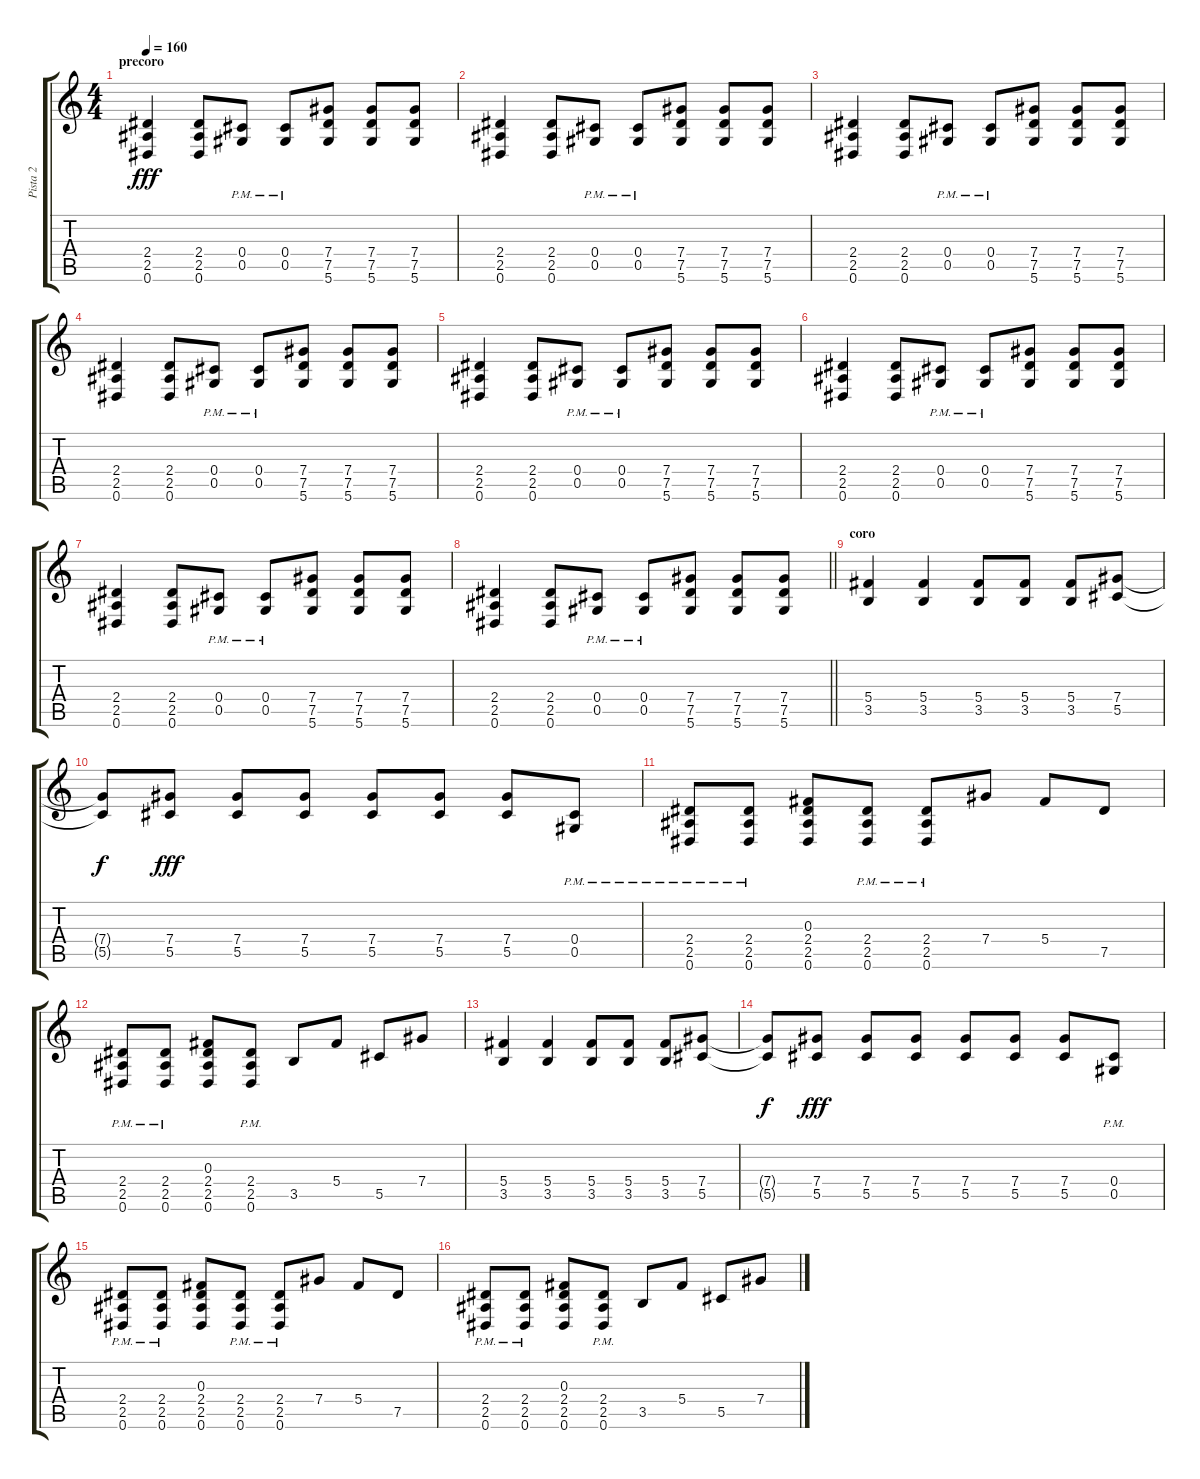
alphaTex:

\track ("Pista 2" "Pista 2") {instrument overdrivenguitar}
\staff {score tabs}
\tuning (Eb4 Bb3 Gb3 Db3 Ab2 Eb2) {hide}
\ts (4 4)
\section ("" "precoro")
\tempo 160
\clef g2
\ks c
(2.4 2.5 0.6).4{dy fff} (2.4 2.5 0.6).8 (0.4{pm} 0.5{pm}).8 (0.4{pm} 0.5{pm}).8 (7.4 7.5 5.6).8 (7.4 7.5 5.6).8 (7.4 7.5 5.6).8 |
(2.4 2.5 0.6).4 (2.4 2.5 0.6).8 (0.4{pm} 0.5{pm}).8 (0.4{pm} 0.5{pm}).8 (7.4 7.5 5.6).8 (7.4 7.5 5.6).8 (7.4 7.5 5.6).8 |
(2.4 2.5 0.6).4 (2.4 2.5 0.6).8 (0.4{pm} 0.5{pm}).8 (0.4{pm} 0.5{pm}).8 (7.4 7.5 5.6).8 (7.4 7.5 5.6).8 (7.4 7.5 5.6).8 |
(2.4 2.5 0.6).4 (2.4 2.5 0.6).8 (0.4{pm} 0.5{pm}).8 (0.4{pm} 0.5{pm}).8 (7.4 7.5 5.6).8 (7.4 7.5 5.6).8 (7.4 7.5 5.6).8 |
(2.4 2.5 0.6).4 (2.4 2.5 0.6).8 (0.4{pm} 0.5{pm}).8 (0.4{pm} 0.5{pm}).8 (7.4 7.5 5.6).8 (7.4 7.5 5.6).8 (7.4 7.5 5.6).8 |
(2.4 2.5 0.6).4 (2.4 2.5 0.6).8 (0.4{pm} 0.5{pm}).8 (0.4{pm} 0.5{pm}).8 (7.4 7.5 5.6).8 (7.4 7.5 5.6).8 (7.4 7.5 5.6).8 |
(2.4 2.5 0.6).4 (2.4 2.5 0.6).8 (0.4{pm} 0.5{pm}).8 (0.4{pm} 0.5{pm}).8 (7.4 7.5 5.6).8 (7.4 7.5 5.6).8 (7.4 7.5 5.6).8 |
\barLineRight lightlight
(2.4 2.5 0.6).4 (2.4 2.5 0.6).8 (0.4{pm} 0.5{pm}).8 (0.4{pm} 0.5{pm}).8 (7.4 7.5 5.6).8 (7.4 7.5 5.6).8 (7.4 7.5 5.6).8 |
\section ("" "coro")
(5.4 3.5).4 (5.4 3.5).4 (5.4 3.5).8 (5.4 3.5).8 (5.4 3.5).8 (7.4 5.5).8 |
(7.4{t} 5.5{t}).8{dy f} (7.4 5.5).8{dy fff} (7.4 5.5).8 (7.4 5.5).8 (7.4 5.5).8 (7.4 5.5).8 (7.4 5.5).8 (0.4{pm} 0.5{pm}).8 |
(2.4{pm} 2.5{pm} 0.6{pm}).8 (2.4{pm} 2.5{pm} 0.6{pm}).8 (0.3 2.4 2.5 0.6).8 (2.4{pm} 2.5{pm} 0.6{pm}).8 (2.4{pm} 2.5{pm} 0.6{pm}).8 7.4.8 5.4.8 7.5.8 |
(2.4{pm} 2.5{pm} 0.6{pm}).8 (2.4{pm} 2.5{pm} 0.6{pm}).8 (0.3 2.4 2.5 0.6).8 (2.4{pm} 2.5{pm} 0.6{pm}).8 3.5.8 5.4.8 5.5.8 7.4.8 |
(5.4 3.5).4 (5.4 3.5).4 (5.4 3.5).8 (5.4 3.5).8 (5.4 3.5).8 (7.4 5.5).8 |
(7.4{t} 5.5{t}).8{dy f} (7.4 5.5).8{dy fff} (7.4 5.5).8 (7.4 5.5).8 (7.4 5.5).8 (7.4 5.5).8 (7.4 5.5).8 (0.4{pm} 0.5{pm}).8 |
(2.4{pm} 2.5{pm} 0.6{pm}).8 (2.4{pm} 2.5{pm} 0.6{pm}).8 (0.3 2.4 2.5 0.6).8 (2.4{pm} 2.5{pm} 0.6{pm}).8 (2.4{pm} 2.5{pm} 0.6{pm}).8 7.4.8 5.4.8 7.5.8 |
(2.4{pm} 2.5{pm} 0.6{pm}).8 (2.4{pm} 2.5{pm} 0.6{pm}).8 (0.3 2.4 2.5 0.6).8 (2.4{pm} 2.5{pm} 0.6{pm}).8 3.5.8 5.4.8 5.5.8 7.4.8
